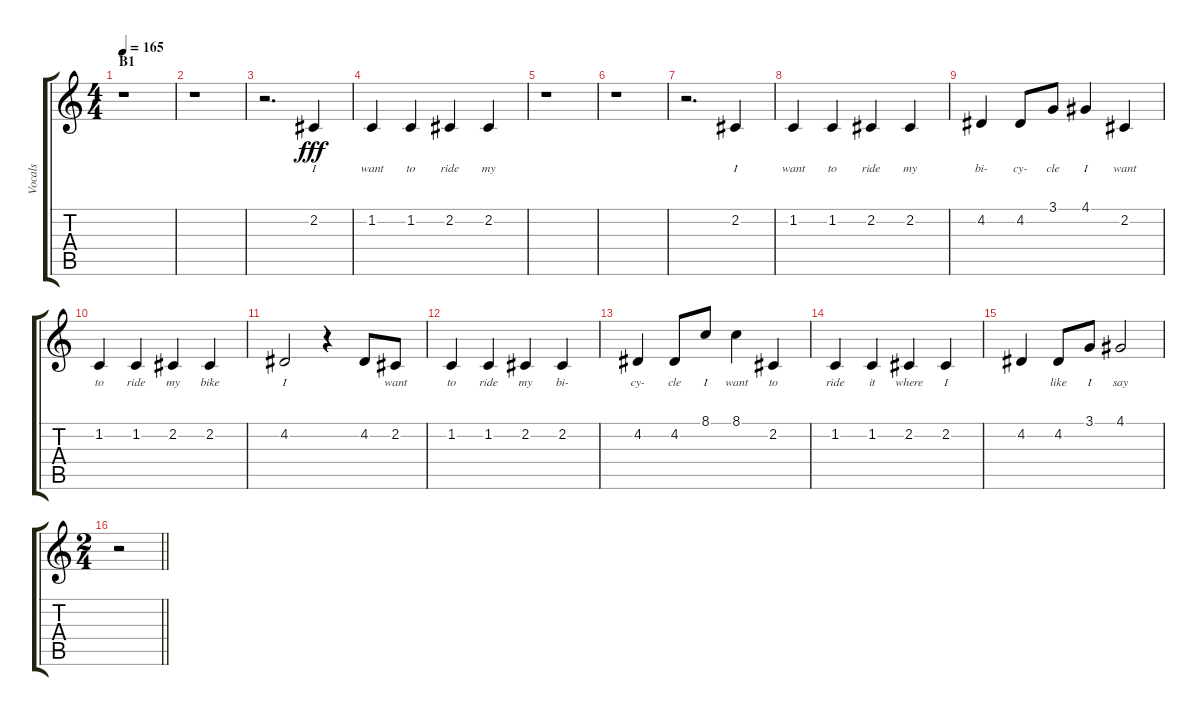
\track ("Vocals" "Vocals") {instrument lead6voice}
\staff {score tabs}
\tuning (E4 B3 G3 D3 A2 E2) {hide}
\ts (4 4)
\section ("" "B1")
\tempo 165
\clef g2
\ks c
r.1{dy fff instrument lead6voice} |
r.1 |
r.2{d} 2.2.4{lyrics (0 "I") lyrics (1 "") lyrics (2 "") lyrics (3 "") lyrics (4 "")} |
1.2.4{lyrics (0 "want") lyrics (1 "") lyrics (2 "") lyrics (3 "") lyrics (4 "")} 1.2.4{lyrics (0 "to") lyrics (1 "") lyrics (2 "") lyrics (3 "") lyrics (4 "")} 2.2.4{lyrics (0 "ride") lyrics (1 "") lyrics (2 "") lyrics (3 "") lyrics (4 "")} 2.2.4{lyrics (0 "my") lyrics (1 "") lyrics (2 "") lyrics (3 "") lyrics (4 "")} |
r.1 |
r.1 |
r.2{d} 2.2.4{lyrics (0 "I") lyrics (1 "") lyrics (2 "") lyrics (3 "") lyrics (4 "")} |
1.2.4{lyrics (0 "want") lyrics (1 "") lyrics (2 "") lyrics (3 "") lyrics (4 "")} 1.2.4{lyrics (0 "to") lyrics (1 "") lyrics (2 "") lyrics (3 "") lyrics (4 "")} 2.2.4{lyrics (0 "ride") lyrics (1 "") lyrics (2 "") lyrics (3 "") lyrics (4 "")} 2.2.4{lyrics (0 "my") lyrics (1 "") lyrics (2 "") lyrics (3 "") lyrics (4 "")} |
4.2.4{lyrics (0 "bi-") lyrics (1 "") lyrics (2 "") lyrics (3 "") lyrics (4 "")} 4.2.8{lyrics (0 "cy-") lyrics (1 "") lyrics (2 "") lyrics (3 "") lyrics (4 "")} 3.1.8{lyrics (0 "cle") lyrics (1 "") lyrics (2 "") lyrics (3 "") lyrics (4 "")} 4.1.4{lyrics (0 "I") lyrics (1 "") lyrics (2 "") lyrics (3 "") lyrics (4 "")} 2.2.4{lyrics (0 "want") lyrics (1 "") lyrics (2 "") lyrics (3 "") lyrics (4 "")} |
1.2.4{lyrics (0 "to") lyrics (1 "") lyrics (2 "") lyrics (3 "") lyrics (4 "")} 1.2.4{lyrics (0 "ride") lyrics (1 "") lyrics (2 "") lyrics (3 "") lyrics (4 "")} 2.2.4{lyrics (0 "my") lyrics (1 "") lyrics (2 "") lyrics (3 "") lyrics (4 "")} 2.2.4{lyrics (0 "bike") lyrics (1 "") lyrics (2 "") lyrics (3 "") lyrics (4 "")} |
4.2.2{lyrics (0 "I") lyrics (1 "") lyrics (2 "") lyrics (3 "") lyrics (4 "")} r.4 4.2.8{lyrics (0 "") lyrics (1 "") lyrics (2 "") lyrics (3 "") lyrics (4 "")} 2.2.8{lyrics (0 "want") lyrics (1 "") lyrics (2 "") lyrics (3 "") lyrics (4 "")} |
1.2.4{lyrics (0 "to") lyrics (1 "") lyrics (2 "") lyrics (3 "") lyrics (4 "")} 1.2.4{lyrics (0 "ride") lyrics (1 "") lyrics (2 "") lyrics (3 "") lyrics (4 "")} 2.2.4{lyrics (0 "my") lyrics (1 "") lyrics (2 "") lyrics (3 "") lyrics (4 "")} 2.2.4{lyrics (0 "bi-") lyrics (1 "") lyrics (2 "") lyrics (3 "") lyrics (4 "")} |
4.2.4{lyrics (0 "cy-") lyrics (1 "") lyrics (2 "") lyrics (3 "") lyrics (4 "")} 4.2.8{lyrics (0 "cle") lyrics (1 "") lyrics (2 "") lyrics (3 "") lyrics (4 "")} 8.1.8{lyrics (0 "I") lyrics (1 "") lyrics (2 "") lyrics (3 "") lyrics (4 "")} 8.1.4{lyrics (0 "want") lyrics (1 "") lyrics (2 "") lyrics (3 "") lyrics (4 "")} 2.2.4{lyrics (0 "to") lyrics (1 "") lyrics (2 "") lyrics (3 "") lyrics (4 "")} |
1.2.4{lyrics (0 "ride") lyrics (1 "") lyrics (2 "") lyrics (3 "") lyrics (4 "")} 1.2.4{lyrics (0 "it") lyrics (1 "") lyrics (2 "") lyrics (3 "") lyrics (4 "")} 2.2.4{lyrics (0 "where") lyrics (1 "") lyrics (2 "") lyrics (3 "") lyrics (4 "")} 2.2.4{lyrics (0 "I") lyrics (1 "") lyrics (2 "") lyrics (3 "") lyrics (4 "")} |
4.2.4{lyrics (0 "") lyrics (1 "") lyrics (2 "") lyrics (3 "") lyrics (4 "")} 4.2.8{lyrics (0 "like") lyrics (1 "") lyrics (2 "") lyrics (3 "") lyrics (4 "")} 3.1.8{lyrics (0 "I") lyrics (1 "") lyrics (2 "") lyrics (3 "") lyrics (4 "")} 4.1.2{lyrics (0 "say") lyrics (1 "") lyrics (2 "") lyrics (3 "") lyrics (4 "")} |
\ts (2 4)
\barLineRight lightlight
r.2
